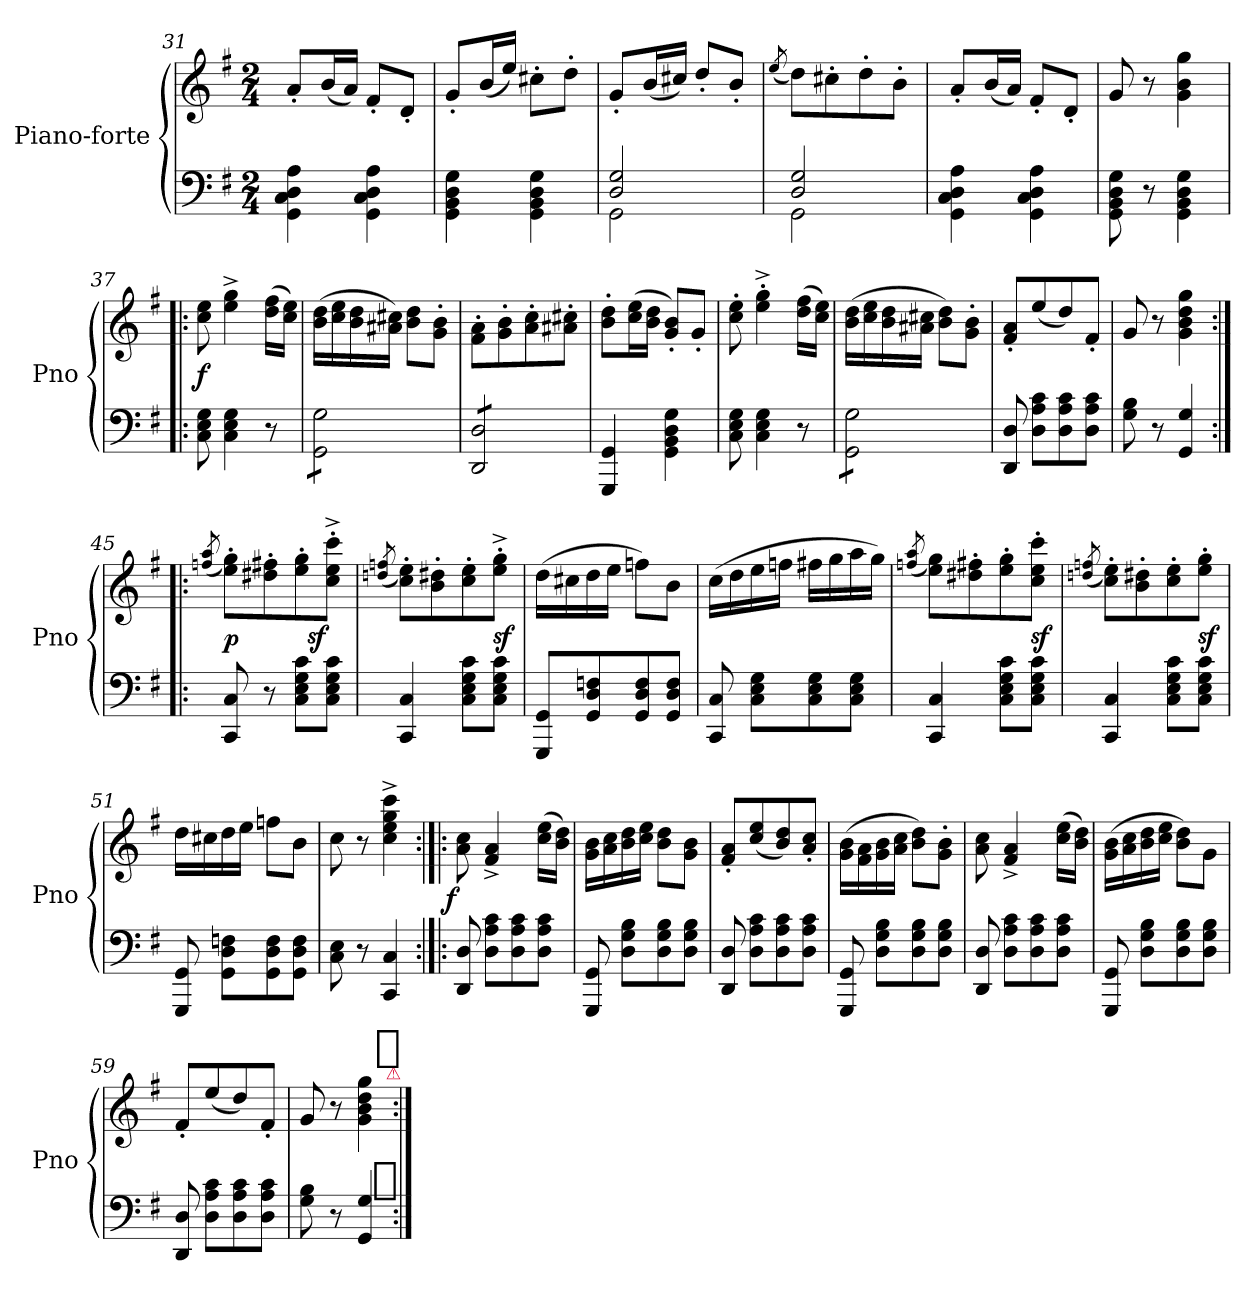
**kern	**kern	**dynam
*part1	*part1	*part1
*staff2	*staff1	*staff1/2
*I"Piano-forte	*	*
*I'Pno	*	*
*clefF4	*clefG2	*
*k[f#]	*k[f#]	*
*M2/4	*M2/4	*
=31	=31	=31
4GG\ 4C\ 4D\ 4A\	8a'/L	.
.	(<16b/L	.
.	16a/JJ)	.
4GG\ 4C\ 4D\ 4A\	8f#'/L	.
.	8d'/J	.
=32	=32	=32
4GG\ 4BB\ 4D\ 4G\	8g'/L	.
.	(<16b/L	.
.	16ee/JJ)	.
4GG\ 4BB\ 4D\ 4G\	8cc#X'\L	.
.	8dd'\J	.
=33	=33	=33
*^	*	*
2D/ 2G/	2GG\	8g'/L	.
.	.	(<16b/L	.
.	.	16cc#X/JJ)	.
.	.	8dd'/L	.
.	.	8b'/J	.
=34	=34	=34	=34
.	.	(<8qee/	.
2D/ 2G/	2GG\	8dd\L)	.
.	.	8cc#X'\	.
.	.	8dd'\	.
.	.	8b'\J	.
*v	*v	*	*
=35	=35	=35
4GG\ 4C\ 4D\ 4A\	8a'/L	.
.	(<16b/L	.
.	16a/JJ)	.
4GG\ 4C\ 4D\ 4A\	8f#'/L	.
.	8d'/J	.
=36	=36	=36
8GG\ 8BB\ 8D\ 8G\	8g/	.
8r	8r	.
4GG\ 4BB\ 4D\ 4G\	4g\ 4b\ 4gg\	.
=37!|:	=37!|:	=37!|:
8C\ 8E\ 8G\	8cc\ 8ee\	f
4C\ 4E\ 4G\	4ee^<\ 4gg^<\	.
8r	(>16dd\ 16ff#\LL	.
.	16cc\ 16ee\JJ)	.
=38	=38	=38
*tremolo	*	*
8GG\ 8G\L	(>16b\ 16dd\LL	.
.	16cc\ 16ee\	.
8GG\ 8G\	16b\ 16dd\	.
.	16a#X\ 16cc#X\JJ)	.
8GG\ 8G\	8b\ 8dd\L	.
8GG\ 8G\J	8g'\ 8b'\J	.
=39	=39	=39
8DD/ 8D/L	8f#'\ 8a'\L	.
8DD/ 8D/	8g'\ 8b'\	.
8DD/ 8D/	8a'\ 8cc'\	.
8DD/ 8D/J	8a#X'\ 8cc#X'\J	.
*Xtremolo	*	*
=40	=40	=40
4GGG/ 4GG/	8b'\ 8dd'\L	.
.	(>16cc\ 16ee\L	.
.	16b\ 16dd\JJ	.
4GG\ 4BB\ 4D\ 4G\	8g'/ 8b'/L)	.
.	8g'/J	.
=41	=41	=41
8C\ 8E\ 8G\	8cc'\ 8ee'\	.
4C\ 4E\ 4G\	4ee'^<\ 4gg'^<\	.
8r	(>16dd\ 16ff#\LL	.
.	16cc\ 16ee\JJ)	.
=42	=42	=42
*tremolo	*	*
8GG\ 8G\L	(>16b\ 16dd\LL	.
.	16cc\ 16ee\	.
8GG\ 8G\	16b\ 16dd\	.
.	16a#X\ 16cc#X\JJ	.
8GG\ 8G\	8b\ 8dd\L)	.
8GG\ 8G\J	8g'\ 8b'\J	.
*Xtremolo	*	*
=43	=43	=43
8DD/ 8D/	8f#'/ 8a'/L	.
8D\ 8A\ 8c\L	(<8ee/	.
8D\ 8A\ 8c\	8dd/)	.
8D\ 8A\ 8c\J	8f#'/J	.
=44	=44	=44
8G\ 8B\	8g/	.
8r	8r	.
4GG/ 4G/	4g\ 4b\ 4dd\ 4gg\	.
=45:|!|:	=45:|!|:	=45:|!|:
.	(<8qffn/ 8qaa/	.
8CC/ 8C/	8ee'\ 8gg'\L)	p
8r	8dd#X'\ 8ff#X'\	.
8C\ 8E\ 8G\ 8c\L	8ee'\ 8gg'\	.
!	!	!LO:DY:rj
8C\ 8E\ 8G\ 8c\J	8cc'^<\ 8ee'^<\ 8ccc'^<\J	sf
=46	=46	=46
.	(<8qddn/ 8qffn/	.
4CC/ 4C/	8cc'\ 8ee'\L)	.
.	8b'\ 8dd#X'\	.
8C\ 8E\ 8G\ 8c\L	8cc'\ 8ee'\	.
8C\ 8E\ 8G\ 8c\J	8ee'^<\ 8gg'^<\J	sf
=47	=47	=47
8GGG/ 8GG/L	(>16dd\LL	.
.	16cc#X\	.
8GG/ 8D/ 8Fn/	16dd\	.
.	16ee\JJ	.
8GG/ 8D/ 8F/	8ffn\L)	.
8GG/ 8D/ 8F/J	8b\J	.
=48	=48	=48
8CC/ 8C/	(>16cc\LL	.
.	16dd\	.
8C\ 8E\ 8G\L	16ee\	.
.	16ffn\JJ	.
8C\ 8E\ 8G\	16ff#X\LL	.
.	16gg\	.
8C\ 8E\ 8G\J	16aa\	.
.	16gg\JJ)	.
=49	=49	=49
.	(<8qffn/ 8qaa/	.
4CC/ 4C/	8ee\ 8gg\L)	.
.	8dd#X'\ 8ff#X'\	.
8C\ 8E\ 8G\ 8c\L	8ee'\ 8gg'\	.
8C\ 8E\ 8G\ 8c\J	8cc'\ 8ee'\ 8ccc'\J	sf
=50	=50	=50
.	(<8qddn/ 8qffn/	.
4CC/ 4C/	8cc'\ 8ee'\L)	.
.	8b'\ 8dd#X'\	.
8C\ 8E\ 8G\ 8c\L	8cc'\ 8ee'\	.
8C\ 8E\ 8G\ 8c\J	8ee'\ 8gg'\J	sf
=51	=51	=51
8GGG/ 8GG/	16dd\LL	.
.	16cc#X\	.
8GG\ 8D\ 8Fn\L	16dd\	.
.	16ee\JJ	.
8GG\ 8D\ 8F\	8ffn\L	.
8GG\ 8D\ 8F\J	8b\J	.
=52	=52	=52
8C\ 8E\	8cc\	.
8r	8r	.
4CC/ 4C/	4cc^<\ 4ee^<\ 4gg^<\ 4ccc^<\	.
=53:|!|:	=53:|!|:	=53:|!|:
!	!	!LO:DY:rj
8DD/ 8D/	8a\ 8cc\	f
8D\ 8A\ 8c\L	4f#^</ 4a^</	.
8D\ 8A\ 8c\	.	.
8D\ 8A\ 8c\J	(>16cc\ 16ee\LL	.
.	16b\ 16dd\JJ)	.
=54	=54	=54
8GGG/ 8GG/	16g\ 16b\LL	.
.	16a\ 16cc\	.
8D\ 8G\ 8B\L	16b\ 16dd\	.
.	16cc\ 16ee\JJ	.
8D\ 8G\ 8B\	8b\ 8dd\L	.
8D\ 8G\ 8B\J	8g\ 8b\J	.
=55	=55	=55
8DD/ 8D/	8f#'/ 8a'/L	.
8D\ 8A\ 8c\L	(<8cc/ 8ee/	.
8D\ 8A\ 8c\	8b/ 8dd/)	.
8D\ 8A\ 8c\J	8a'/ 8cc'/J	.
=56	=56	=56
8GGG/ 8GG/	(>16g\ 16b\LL	.
.	16f#\ 16a\	.
8D\ 8G\ 8B\L	16g\ 16b\	.
.	16a\ 16cc\JJ	.
8D\ 8G\ 8B\	8b\ 8dd\L)	.
8D\ 8G\ 8B\J	8g'\ 8b'\J	.
=57	=57	=57
8DD/ 8D/	8a\ 8cc\	.
8D\ 8A\ 8c\L	4f#^</ 4a^</	.
8D\ 8A\ 8c\	.	.
8D\ 8A\ 8c\J	(>16cc\ 16ee\LL	.
.	16b\ 16dd\JJ)	.
=58	=58	=58
8GGG/ 8GG/	(>16g\ 16b\LL	.
.	16a\ 16cc\	.
8D\ 8G\ 8B\L	16b\ 16dd\	.
.	16cc\ 16ee\JJ	.
8D\ 8G\ 8B\	8b\ 8dd\L)	.
8D\ 8G\ 8B\J	8g\J	.
=59	=59	=59
8DD/ 8D/	8f#'/L	.
8D\ 8A\ 8c\L	(<8ee/	.
8D\ 8A\ 8c\	8dd/)	.
8D\ 8A\ 8c\J	8f#'/J	.
=60	=60	=60
8G\ 8B\	8g/	.
8r	8r	.
4GG/ 4G/	4g\ 4b\ 4dd\ 4gg\	.
!	!LO:TX:a:color=crimson:t=⚠	!
!	!LO:TX:a:t=[segno]	!
!LO:TX:a:t=[segno]	!	!
=:|!	=:|!	=:|!
*-	*-	*-
